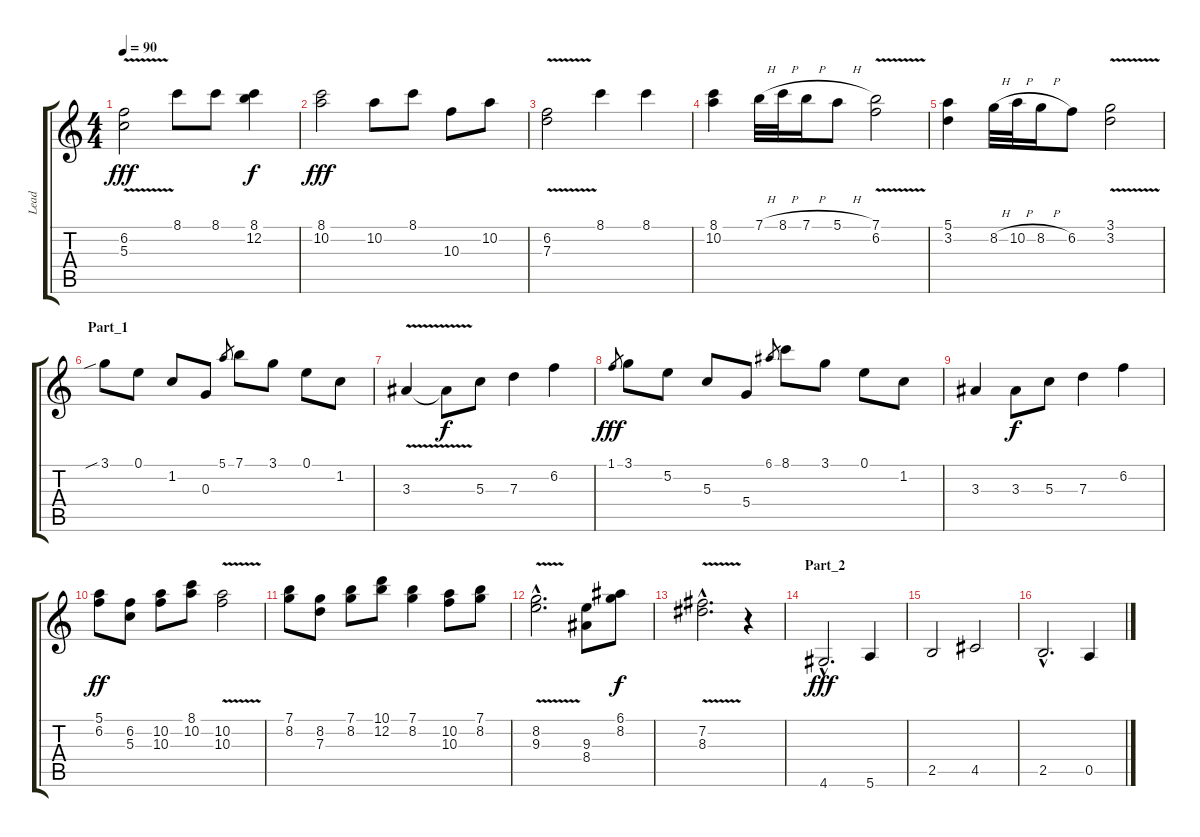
\track ("Lead" "Lead") {instrument acousticguitarnylon}
\staff {score tabs}
\tuning (E4 B3 G3 D3 A2 E2) {hide}
\ts (4 4)
\tempo 90
\clef g2
\ks c
(6.2 5.3{v}).2{dy fff} 8.1.8 8.1.8 (8.1 12.2).4{dy f} |
(8.1 10.2).2{dy fff} 10.2.8 8.1.8 10.3.8 10.2.8 |
(6.2 7.3{v}).2 8.1.4 8.1.4 |
(8.1 10.2).4 7.1{h}.32 8.1{h}.32 7.1{h}.16 5.1{h}.8 (7.1{v} 6.2).2 |
(5.1 3.2).4 8.2{h}.32 10.2{h}.32 8.2{h}.16 6.2.8 (3.1{v} 3.2).2 |
\section ("" "Part_1")
3.1{sib}.8{instrument acousticguitarsteel} 0.1.8 1.2.8 0.3.8 5.1.8{gr} 7.1.8 3.1.8 0.1.8 1.2.8 |
3.3{v}.4 3.3{t}.8{dy f} 5.3.8 7.3.4 6.2.4 |
1.1.8{gr dy fff} 3.1.8 5.2.8 5.3.8 5.4.8 6.1.8{gr} 8.1.8 3.1.8 0.1.8 1.2.8 |
3.3.4 3.3.8{dy f} 5.3.8 7.3.4 6.2.4 |
(5.1 6.2).8{dy ff} (6.2 5.3).8 (10.2 10.3).8 (8.1 10.2).8 (10.2{v} 10.3{v}).2 |
(7.1 8.2).8 (8.2 7.3).8 (7.1 8.2).8 (10.1 12.2).8 (7.1 8.2).4 (10.2 10.3).8 (7.1 8.2).8 |
(8.2{v hac} 9.3{v hac}).2{d} (9.3 8.4).8 (6.1 8.2).8{dy f} |
(7.2{hac} 8.3{v hac}).2{d} r.4 |
\section ("" "Part_2")
4.6{hac}.2{d dy fff volume 16 instrument electricguitarjazz} 5.6.4 |
2.5.2 4.5.2 |
2.5{hac}.2{d} 0.5.4
